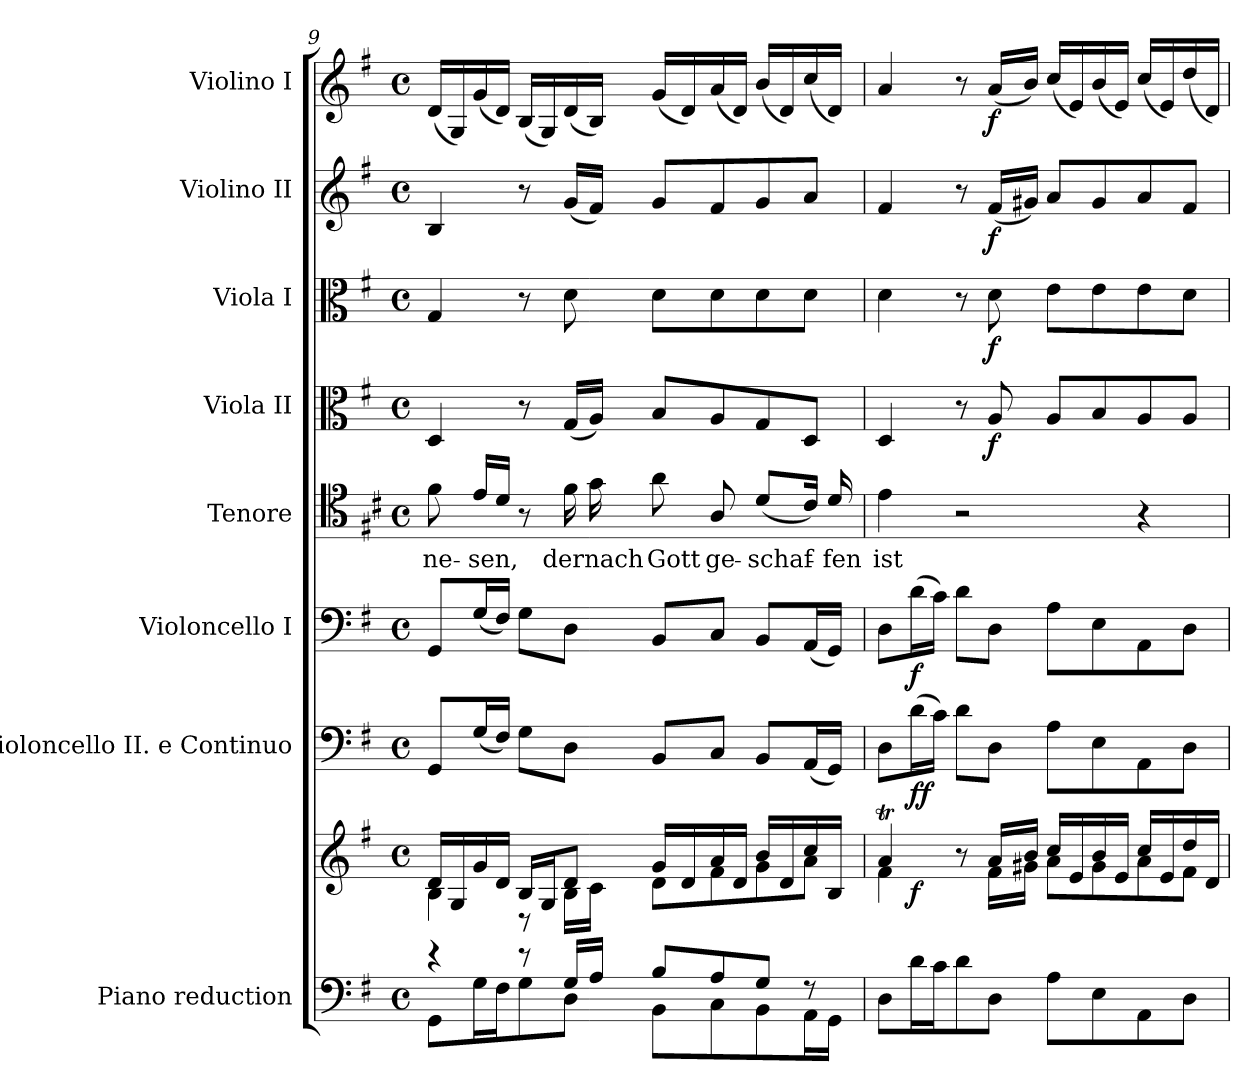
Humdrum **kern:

**kern	**kern	**dynam	**kern	**dynam	**kern	**dynam	**kern	**text	**kern	**dynam	**kern	**dynam	**kern	**dynam	**kern	**dynam
*part8	*part8	*part8	*part7	*part7	*part6	*part6	*part5	*part5	*part4	*part4	*part3	*part3	*part2	*part2	*part1	*part1
*staff9	*staff8	*staff8/9	*staff7	*staff7	*staff6	*staff6	*staff5	*staff5	*staff4	*staff4	*staff3	*staff3	*staff2	*staff2	*staff1	*staff1
*I"Piano reduction	*	*	*I"Violoncello II.  e Continuo	*	*I"Violoncello I	*	*I"Tenore	*	*I"Viola II	*	*I"Viola I	*	*I"Violino II	*	*I"Violino I	*
*I'Pno	*	*	*	*	*	*	*	*	*	*	*I'Vla	*	*I'Vln	*	*I'Vln	*
*clefF4	*clefG2	*	*clefF4	*	*clefF4	*	*clefC4	*	*clefC3	*	*clefC3	*	*clefG2	*	*clefG2	*
*	*	*	*ITrd7c12	*	*	*	*ITrd4c7	*	*	*	*	*	*	*	*	*
*k[f#]	*k[f#]	*	*k[f#]	*	*k[f#]	*	*k[f#]	*	*k[f#]	*	*k[f#]	*	*k[f#]	*	*k[f#]	*
*G:	*G:	*	*G:	*	*G:	*	*G:	*	*G:	*	*G:	*	*G:	*	*G:	*
*M4/4	*M4/4	*	*M4/4	*	*M4/4	*	*M4/4	*	*M4/4	*	*M4/4	*	*M4/4	*	*M4/4	*
*met(c)	*met(c)	*	*met(c)	*	*met(c)	*	*met(c)	*	*met(c)	*	*met(c)	*	*met(c)	*	*met(c)	*
=9	=9	=9	=9	=9	=9	=9	=9	=9	=9	=9	=9	=9	=9	=9	=9	=9
*^	*^	*	*	*	*	*	*	*	*	*	*	*	*	*	*	*
!	!	!	!	!	!	!	!	!	!	!LO:LY:b	!	!	!	!	!	!	!	!
4r	8GG\L	16d/LL	4B\	.	8GGG/L	.	8GG/L	.	8B\	-ne-	4D/	.	4G/	.	4B/	.	(16d/LL	.
.	.	16G/	.	.	.	.	.	.	.	.	.	.	.	.	.	.	16G/)	.
!	!	!	!	!	!	!	!	!	!	!LO:LY:b	!	!	!	!	!	!	!	!
.	16G\L	16g/	.	.	(16GG/L	.	(16G/L	.	16A/LL	-sen,	.	.	.	.	.	.	(16g/	.
.	16F#\J	16d/JJ	.	.	16FF#/JJ)	.	16F#/JJ)	.	16G/JJ	.	.	.	.	.	.	.	16d/JJ)	.
8r	8G\	16B/LL	8r	.	8GG\L	.	8G\L	.	8r	.	8r	.	8r	.	8r	.	(16B/LL	.
.	.	16G/J	.	.	.	.	.	.	.	.	.	.	.	.	.	.	16G/)	.
!	!	!	!	!	!	!	!	!	!	!LO:LY:b	!	!	!	!	!	!	!	!
16G/LL	8D\J	8d/J	16B\LL	.	8DD\J	.	8D\J	.	16B\	der	(16G/LL	.	8d\	.	(16g/LL	.	(16d/	.
!	!	!	!	!	!	!	!	!	!	!LO:LY:b	!	!	!	!	!	!	!	!
16A/JJ	.	.	16c\JJ	.	.	.	.	.	16c\	nach	16A/JJ)	.	.	.	16f#/JJ)	.	16B/JJ)	.
!	!	!	!	!	!	!	!	!	!	!LO:LY:b	!	!	!	!	!	!	!	!
8B/L	8BB\L	16g/LL	8d\L	.	8BBB/L	.	8BB/L	.	8d\	Gott	8B/L	.	8d\L	.	8g/L	.	(16g/LL	.
.	.	16d/	.	.	.	.	.	.	.	.	.	.	.	.	.	.	16d/)	.
!	!	!	!	!	!	!	!	!	!	!LO:LY:b	!	!	!	!	!	!	!	!
8A/	8C\	16a/	8f#\	.	8CC/J	.	8C/J	.	8D/	ge-	8A/	.	8d\	.	8f#/	.	(16a/	.
.	.	16d/JJ	.	.	.	.	.	.	.	.	.	.	.	.	.	.	16d/JJ)	.
!	!	!	!	!	!	!	!	!	!	!LO:LY:b	!	!	!	!	!	!	!	!
8G/J	8BB\	16b/LL	8g\	.	8BBB/L	.	8BB/L	.	(8G/L	-schaf-	8G/	.	8d\	.	8g/	.	(16b/LL	.
.	.	16d/	.	.	.	.	.	.	.	.	.	.	.	.	.	.	16d/)	.
8r	16AA\L	16cc/	8a\J	.	(16AAA/L	.	(16AA/L	.	16F#/Jk)	.	8D/J	.	8d\J	.	8a/J	.	(16cc/	.
!	!	!	!	!	!	!	!	!	!	!LO:LY:b	!	!	!	!	!	!	!	!
.	16GG\JJ	16B/JJ	.	.	16GGG/JJ)	.	16GG/JJ)	.	16G/	fen	.	.	.	.	.	.	16d/JJ)	.
=10	=10	=10	=10	=10	=10	=10	=10	=10	=10	=10	=10	=10	=10	=10	=10	=10	=10	=10
!	!	!	!	!	!	!	!	!	!	!LO:LY:b	!	!	!	!	!	!	!	!
*v	*v	*	*^	*	*	*	*	*	*	*	*	*	*	*	*	*	*	*
8D\L	4aT/	4f#\	8ryy	.	8DD\L	.	8D\L	.	4A\	ist	4D/	.	4d\	.	4f#/	.	4a/	.
!	!	!	!	!LO:DY:b	!	!LO:DY:b	!	!	!	!	!	!	!	!	!	!	!	!
!	!	!	!	!	!	!LO:DY:n=1:b	!	!LO:DY:b	!	!	!	!	!	!	!	!	!	!
16d\L	.	.	2..ryy	f	(16D\L	f f	(16d\L	f	.	.	.	.	.	.	.	.	.	.
16c\J	.	.	.	.	16C\JJ)	.	16c\JJ)	.	.	.	.	.	.	.	.	.	.	.
8d\	8r	8ryy	.	.	8D\L	.	8d\L	.	2r	.	8r	.	8r	.	8r	.	8r	.
!	!	!	!	!	!	!	!	!	!	!	!	!LO:DY:b	!	!LO:DY:b	!	!LO:DY:b	!	!LO:DY:b
8D\J	16a/LL	16f#\LL	.	.	8DD\J	.	8D\J	.	.	.	8A/	f	8d\	f	(16f#/LL	f	(16a/LL	f
.	16b/JJ	16g#X\JJ	.	.	.	.	.	.	.	.	.	.	.	.	16g#X/JJ)	.	16b/JJ)	.
8A\L	16cc/LL	8a\L	.	.	8AA\L	.	8A\L	.	.	.	8A/L	.	8e\L	.	8a/L	.	(16cc/LL	.
.	16e/	.	.	.	.	.	.	.	.	.	.	.	.	.	.	.	16e/)	.
8E\	16b/	8g#\	.	.	8EE\	.	8E\	.	.	.	8B/	.	8e\	.	8g#/	.	(16b/	.
.	16e/JJ	.	.	.	.	.	.	.	.	.	.	.	.	.	.	.	16e/JJ)	.
8AA\	16cc/LL	8a\	.	.	8AAA\	.	8AA\	.	4r	.	8A/	.	8e\	.	8a/	.	(16cc/LL	.
.	16e/	.	.	.	.	.	.	.	.	.	.	.	.	.	.	.	16e/)	.
8D\J	16dd/	8f#\J	.	.	8DD\J	.	8D\J	.	.	.	8A/J	.	8d\J	.	8f#/J	.	(16dd/	.
.	16d/JJ	.	.	.	.	.	.	.	.	.	.	.	.	.	.	.	16d/JJ)	.
*	*v	*v	*v	*	*	*	*	*	*	*	*	*	*	*	*	*	*	*
=	=	=	=	=	=	=	=	=	=	=	=	=	=	=	=	=
*-	*-	*-	*-	*-	*-	*-	*-	*-	*-	*-	*-	*-	*-	*-	*-	*-
